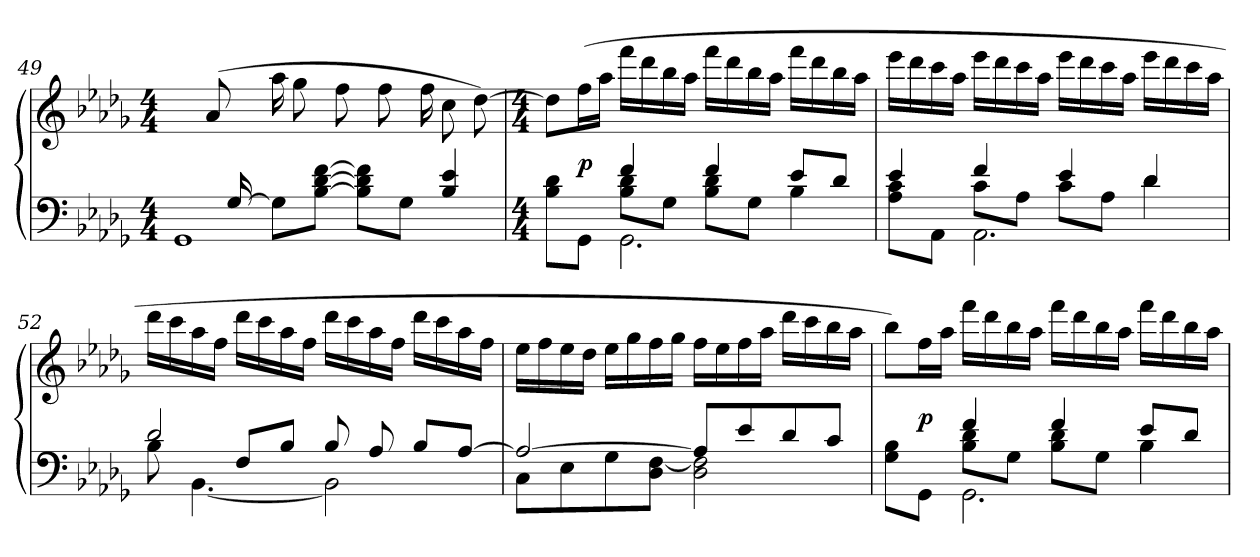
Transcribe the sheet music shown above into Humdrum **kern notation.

**kern	**kern	**dynam
*part1	*part1	*part1
*staff2	*staff1	*staff1/2
*clefF4	*clefG2	*
*k[b-e-a-d-g-]	*k[b-e-a-d-g-]	*
*D-:	*D-:	*
*M4/4	*M4/4	*
=49	=49	=49
*^	*	*
8.ryy	1GG-/	8ryy	.
.	.	(8a-/	.
[16G-/	.	.	.
8G-\L]	.	16aa-\LL	.
.	.	8gg-\	.
[8f\ [8d-\ [8B-\J	.	.	.
.	.	8ff\J	.
8f\] 8d-\] 8B-\]L	.	.	.
.	.	8ff\L	.
8G-\J	.	.	.
.	.	16ff\JL	.
4e-/ 4B-/	.	8cc\L	.
.	.	[8dd-\J)	.
*v	*v	*	*
=50	=50	=50
*M4/4	*M4/4	*
*^	*	*
*	*^	*	*
4ryy	8d-\ 8B-\L	4ryy	8dd-\L]	.
.	8GG-\J	.	(16ff\L	p
.	.	.	16aa-\JJ	.
4f/	8d-\ 8B-\L	2.GG-\	16fff\LL	.
.	.	.	16ddd-\	.
.	8G-\J	.	16bb-\	.
.	.	.	16aa-\JJ	.
4f/	8d-\ 8B-\L	.	16fff\LL	.
.	.	.	16ddd-\	.
.	8G-\J	.	16bb-\	.
.	.	.	16aa-\JJ	.
8e-/L	4B-\	.	16fff\LL	.
.	.	.	16ddd-\	.
8d-/J	.	.	16bb-\	.
.	.	.	16aa-\JJ	.
=51	=51	=51	=51	=51
4e-/	8c\ 8A-\L	4ryy	16eee-\LL	.
.	.	.	16ddd-\	.
.	8AA-\J	.	16ccc\	.
.	.	.	16aa-\JJ	.
4f/	8c\L	2.AA-\	16eee-\LL	.
.	.	.	16ddd-\	.
.	8A-\J	.	16ccc\	.
.	.	.	16aa-\JJ	.
4e-/	8c\L	.	16eee-\LL	.
.	.	.	16ddd-\	.
.	8A-\J	.	16ccc\	.
.	.	.	16aa-\JJ	.
4d-/	4d-\	.	16eee-\LL	.
.	.	.	16ddd-\	.
.	.	.	16ccc\	.
.	.	.	16aa-\JJ	.
=52	=52	=52	=52	=52
2d-/	8B-\	4ryy	16ddd-\LL	.
.	.	.	16ccc\	.
.	[4.BB-\	.	16aa-\	.
.	.	.	16ff\JJ	.
.	.	8F/L	16ddd-\LL	.
.	.	.	16ccc\	.
.	.	8B-/J	16aa-\	.
.	.	.	16ff\JJ	.
8ryy	2BB-\]	8B-/	16ddd-\LL	.
.	.	.	16ccc\	.
8A-/	.	4.ryy	16aa-\	.
.	.	.	16ff\JJ	.
8B-/L	.	.	16ddd-\LL	.
.	.	.	16ccc\	.
[8A-/J	.	.	16aa-\	.
.	.	.	16ff\JJ	.
*	*v	*v	*	*
=53	=53	=53	=53
2A-/_	8C\L	16ee-\LL	.
.	.	16ff\	.
.	8E-\	16ee-\	.
.	.	16dd-\JJ	.
.	8G-\	16ee-\LL	.
.	.	16gg-\	.
.	[8F\ 8D-\J	16ff\	.
.	.	16gg-\JJ	.
8A-/L]	2F\] 2D-\	16ff\LL	.
.	.	16ee-\	.
8e-/	.	16ff\	.
.	.	16aa-\JJ	.
8d-/	.	16ddd-\LL	.
.	.	16ccc\	.
8c/J	.	16bb-\	.
.	.	16aa-\JJ	.
=54	=54	=54	=54
*	*^	*	*
4ryy	8B-\ 8G-\L	4ryy	8bb-\L)	.
.	8GG-\J	.	16ff\L	p
.	.	.	16aa-\JJ	.
4f/	8d-\ 8B-\L	2.GG-\	16fff\LL	.
.	.	.	16ddd-\	.
.	8G-\J	.	16bb-\	.
.	.	.	16aa-\JJ	.
4f/	8d-\ 8B-\L	.	16fff\LL	.
.	.	.	16ddd-\	.
.	8G-\J	.	16bb-\	.
.	.	.	16aa-\JJ	.
8e-/L	4B-\	.	16fff\LL	.
.	.	.	16ddd-\	.
8d-/J	.	.	16bb-\	.
.	.	.	16aa-\JJ	.
*v	*v	*v	*	*
=	=	=
*-	*-	*-
